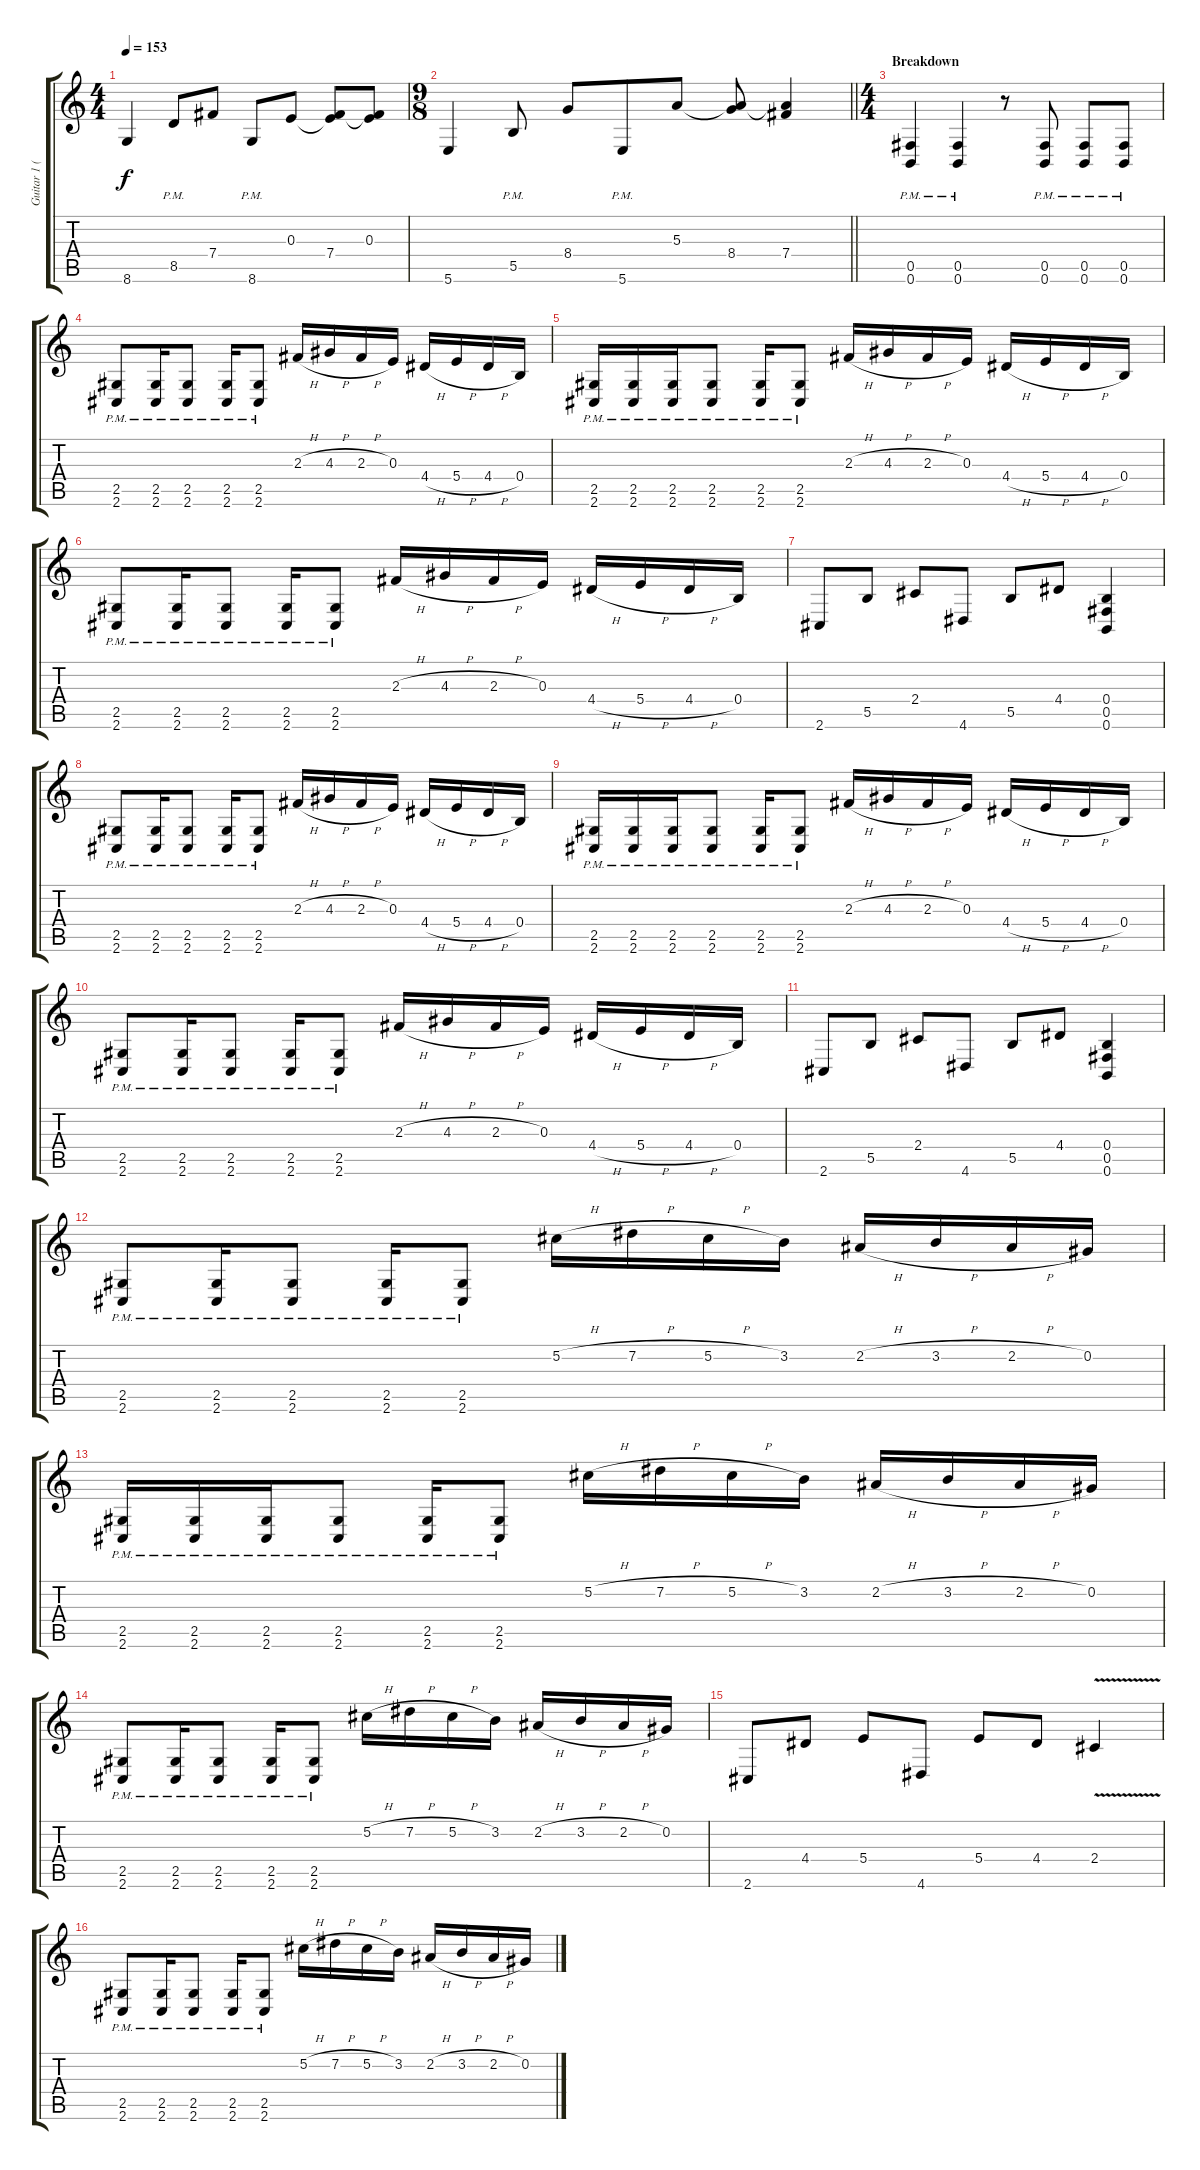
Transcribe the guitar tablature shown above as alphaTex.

\track ("Guitar 1 (Distortion)" "Guitar 1 (") {instrument distortionguitar}
\staff {score tabs}
\tuning (Db4 Ab3 E3 B2 Gb2 B1) {hide}
\ts (4 4)
\tempo 153
\clef g2
\ks c
8.6.4{dy f} 8.5{pm}.8 7.4.8 8.6{pm}.8 0.3.8 (0.3{t} 7.4).8 (0.3 7.4{t}).8 |
\ts (9 8)
\barLineRight lightlight
5.6.4 5.5{pm}.8 8.4.8 5.6{pm}.8 5.3.8 (5.3{t} 8.4).8 (5.3{t} 7.4).4 |
\ts (4 4)
\section ("" "Breakdown")
(0.5{pm} 0.6{pm}).4 (0.5{pm} 0.6{pm}).4 r.8 (0.5{pm} 0.6{pm}).8 (0.5{pm} 0.6{pm}).8 (0.5{pm} 0.6{pm}).8 |
(2.5{pm} 2.6{pm}).8 (2.5{pm} 2.6{pm}).16 (2.5{pm} 2.6{pm}).8 (2.5{pm} 2.6{pm}).16 (2.5{pm} 2.6{pm}).8 2.3{h}.16 4.3{h}.16 2.3{h}.16 0.3.16 4.4{h}.16 5.4{h}.16 4.4{h}.16 0.4.16 |
(2.5{pm} 2.6{pm}).16 (2.5{pm} 2.6{pm}).16 (2.5{pm} 2.6{pm}).16 (2.5{pm} 2.6{pm}).8 (2.5{pm} 2.6{pm}).16 (2.5{pm} 2.6{pm}).8 2.3{h}.16 4.3{h}.16 2.3{h}.16 0.3.16 4.4{h}.16 5.4{h}.16 4.4{h}.16 0.4.16 |
(2.5{pm} 2.6{pm}).8 (2.5{pm} 2.6{pm}).16 (2.5{pm} 2.6{pm}).8 (2.5{pm} 2.6{pm}).16 (2.5{pm} 2.6{pm}).8 2.3{h}.16 4.3{h}.16 2.3{h}.16 0.3.16 4.4{h}.16 5.4{h}.16 4.4{h}.16 0.4.16 |
2.6.8 5.5.8 2.4.8 4.6.8 5.5.8 4.4.8 (0.4 0.5 0.6).4 |
(2.5{pm} 2.6{pm}).8 (2.5{pm} 2.6{pm}).16 (2.5{pm} 2.6{pm}).8 (2.5{pm} 2.6{pm}).16 (2.5{pm} 2.6{pm}).8 2.3{h}.16 4.3{h}.16 2.3{h}.16 0.3.16 4.4{h}.16 5.4{h}.16 4.4{h}.16 0.4.16 |
(2.5{pm} 2.6{pm}).16 (2.5{pm} 2.6{pm}).16 (2.5{pm} 2.6{pm}).16 (2.5{pm} 2.6{pm}).8 (2.5{pm} 2.6{pm}).16 (2.5{pm} 2.6{pm}).8 2.3{h}.16 4.3{h}.16 2.3{h}.16 0.3.16 4.4{h}.16 5.4{h}.16 4.4{h}.16 0.4.16 |
(2.5{pm} 2.6{pm}).8 (2.5{pm} 2.6{pm}).16 (2.5{pm} 2.6{pm}).8 (2.5{pm} 2.6{pm}).16 (2.5{pm} 2.6{pm}).8 2.3{h}.16 4.3{h}.16 2.3{h}.16 0.3.16 4.4{h}.16 5.4{h}.16 4.4{h}.16 0.4.16 |
2.6.8 5.5.8 2.4.8 4.6.8 5.5.8 4.4.8 (0.4 0.5 0.6).4 |
(2.5{pm} 2.6{pm}).8 (2.5{pm} 2.6{pm}).16 (2.5{pm} 2.6{pm}).8 (2.5{pm} 2.6{pm}).16 (2.5{pm} 2.6{pm}).8 5.2{h}.16 7.2{h}.16 5.2{h}.16 3.2.16 2.2{h}.16 3.2{h}.16 2.2{h}.16 0.2.16 |
(2.5{pm} 2.6{pm}).16 (2.5{pm} 2.6{pm}).16 (2.5{pm} 2.6{pm}).16 (2.5{pm} 2.6{pm}).8 (2.5{pm} 2.6{pm}).16 (2.5{pm} 2.6{pm}).8 5.2{h}.16 7.2{h}.16 5.2{h}.16 3.2.16 2.2{h}.16 3.2{h}.16 2.2{h}.16 0.2.16 |
(2.5{pm} 2.6{pm}).8 (2.5{pm} 2.6{pm}).16 (2.5{pm} 2.6{pm}).8 (2.5{pm} 2.6{pm}).16 (2.5{pm} 2.6{pm}).8 5.2{h}.16 7.2{h}.16 5.2{h}.16 3.2.16 2.2{h}.16 3.2{h}.16 2.2{h}.16 0.2.16 |
2.6.8 4.4.8 5.4.8 4.6.8 5.4.8 4.4.8 2.4{v}.4 |
(2.5{pm} 2.6{pm}).8 (2.5{pm} 2.6{pm}).16 (2.5{pm} 2.6{pm}).8 (2.5{pm} 2.6{pm}).16 (2.5{pm} 2.6{pm}).8 5.2{h}.16 7.2{h}.16 5.2{h}.16 3.2.16 2.2{h}.16 3.2{h}.16 2.2{h}.16 0.2.16
